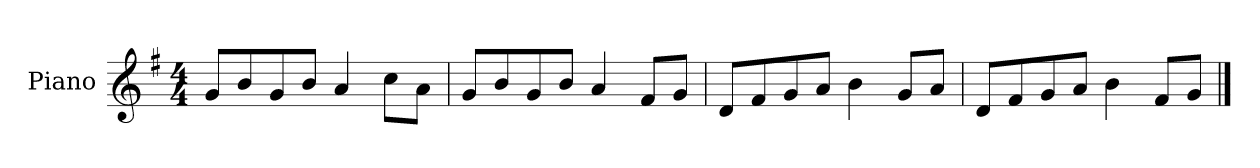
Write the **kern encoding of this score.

**kern
*part1
*staff1
*I"Piano
*I'P-no
*clefG2
*k[f#]
*M4/4
*MM90
=1
8g/L
8b/
8g/
8b/J
4a/
8cc\L
8a\J
=2
8g/L
8b/
8g/
8b/J
4a/
8f#/L
8g/J
=3
8d/L
8f#/
8g/
8a/J
4b\
8g/L
8a/J
=4
8d/L
8f#/
8g/
8a/J
4b\
8f#/L
8g/J
==
*-
